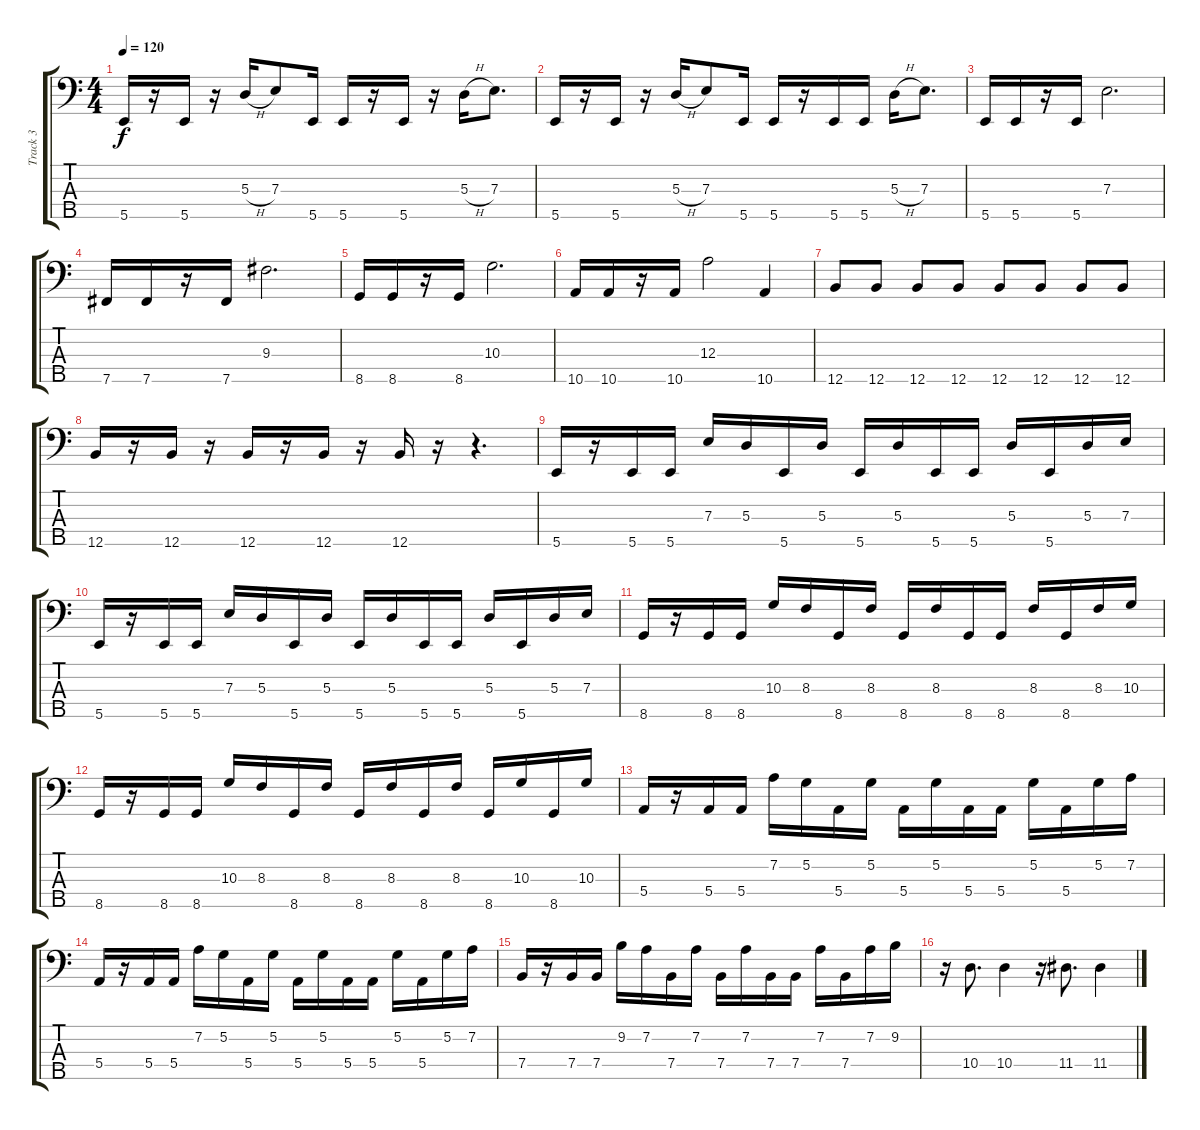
\track ("Track 3" "Track 3") {instrument slapbass2}
\staff {score tabs}
\tuning (G2 D2 A1 E1 B0) {hide}
\ts (4 4)
\tempo 120
\clef f4
\ks c
5.5.16{dy f} r.16 5.5.16 r.16 5.3{h}.16 7.3.8 5.5.16 5.5.16 r.16 5.5.16 r.16 5.3{h}.16 7.3.8{d} |
5.5.16 r.16 5.5.16 r.16 5.3{h}.16 7.3.8 5.5.16 5.5.16 r.16 5.5.16 5.5.16 5.3{h}.16 7.3.8{d} |
5.5.16 5.5.16 r.16 5.5.16 7.3.2{d} |
7.5.16 7.5.16 r.16 7.5.16 9.3.2{d} |
8.5.16 8.5.16 r.16 8.5.16 10.3.2{d} |
10.5.16 10.5.16 r.16 10.5.16 12.3.2 10.5.4 |
12.5.8 12.5.8 12.5.8 12.5.8 12.5.8 12.5.8 12.5.8 12.5.8 |
12.5.16 r.16 12.5.16 r.16 12.5.16 r.16 12.5.16 r.16 12.5.16 r.16 r.4{d} |
5.5.16 r.16 5.5.16 5.5.16 7.3.16 5.3.16 5.5.16 5.3.16 5.5.16 5.3.16 5.5.16 5.5.16 5.3.16 5.5.16 5.3.16 7.3.16 |
5.5.16 r.16 5.5.16 5.5.16 7.3.16 5.3.16 5.5.16 5.3.16 5.5.16 5.3.16 5.5.16 5.5.16 5.3.16 5.5.16 5.3.16 7.3.16 |
8.5.16 r.16 8.5.16 8.5.16 10.3.16 8.3.16 8.5.16 8.3.16 8.5.16 8.3.16 8.5.16 8.5.16 8.3.16 8.5.16 8.3.16 10.3.16 |
8.5.16 r.16 8.5.16 8.5.16 10.3.16 8.3.16 8.5.16 8.3.16 8.5.16 8.3.16 8.5.16 8.3.16 8.5.16 10.3.16 8.5.16 10.3.16 |
5.4.16 r.16 5.4.16 5.4.16 7.2.16 5.2.16 5.4.16 5.2.16 5.4.16 5.2.16 5.4.16 5.4.16 5.2.16 5.4.16 5.2.16 7.2.16 |
5.4.16 r.16 5.4.16 5.4.16 7.2.16 5.2.16 5.4.16 5.2.16 5.4.16 5.2.16 5.4.16 5.4.16 5.2.16 5.4.16 5.2.16 7.2.16 |
7.4.16 r.16 7.4.16 7.4.16 9.2.16 7.2.16 7.4.16 7.2.16 7.4.16 7.2.16 7.4.16 7.4.16 7.2.16 7.4.16 7.2.16 9.2.16 |
r.16 10.4.8{d} 10.4.4 r.16 11.4.8{d} 11.4.4
